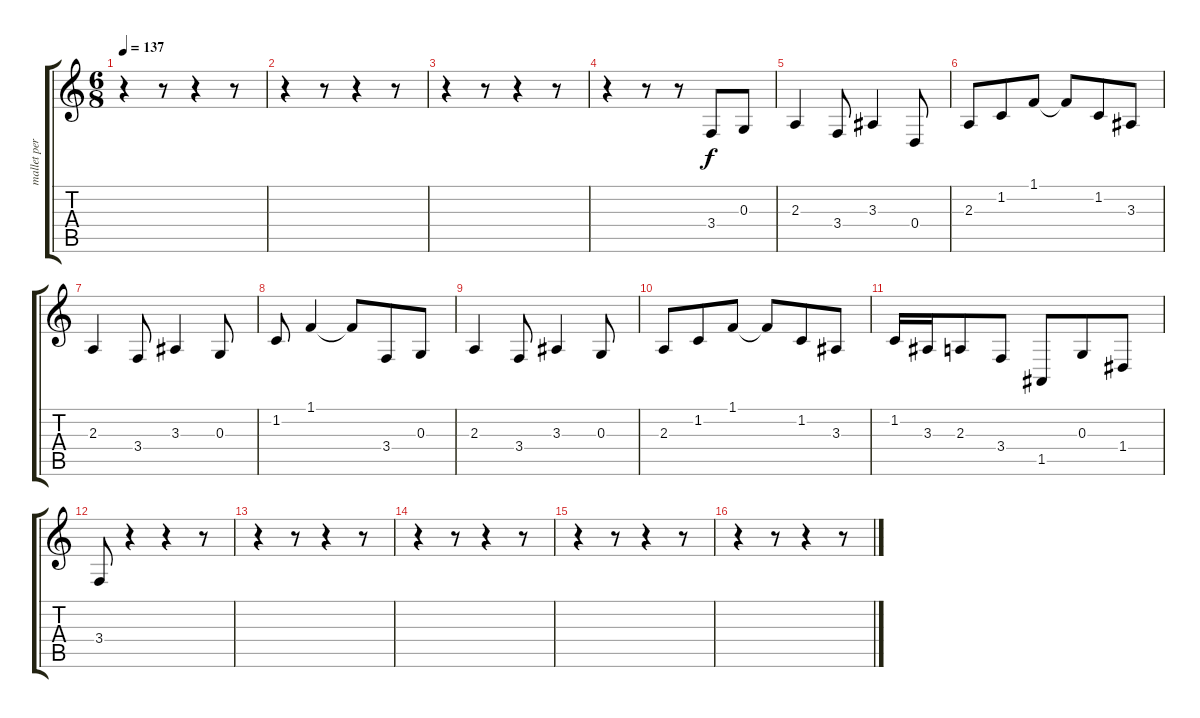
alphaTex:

\track ("mallet percussion" "mallet per") {instrument marimba}
\staff {score tabs}
\tuning (E4 B3 G3 D3 A2 E2) {hide}
\ts (6 8)
\tempo 137
\clef g2
\ks c
r.4{dy f} r.8 r.4 r.8 |
r.4 r.8 r.4 r.8 |
r.4 r.8 r.4 r.8 |
r.4 r.8 r.8 3.4.8 0.3.8 |
2.3.4 3.4.8 3.3.4 0.4.8 |
2.3.8 1.2.8 1.1.8 1.1{t}.8 1.2.8 3.3.8 |
2.3.4 3.4.8 3.3.4 0.3.8 |
1.2.8 1.1.4 1.1{t}.8 3.4.8 0.3.8 |
2.3.4 3.4.8 3.3.4 0.3.8 |
2.3.8 1.2.8 1.1.8 1.1{t}.8 1.2.8 3.3.8 |
1.2.16 3.3.16 2.3.8 3.4.8 1.5.8 0.3.8 1.4.8 |
3.4.8 r.4 r.4 r.8 |
r.4 r.8 r.4 r.8 |
r.4 r.8 r.4 r.8 |
r.4 r.8 r.4 r.8 |
r.4 r.8 r.4 r.8
